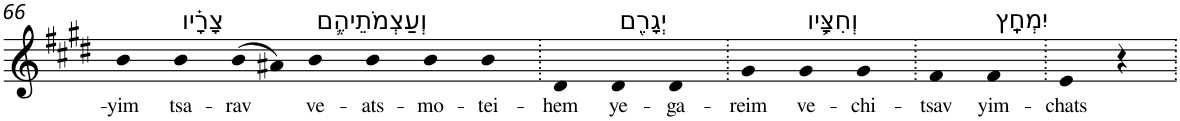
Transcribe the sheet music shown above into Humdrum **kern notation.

**kern	**text
*part1	*part1
*staff1	*staff1
*I"Piano	*
*I'Pno	*
!!LO:PB:g=z
*clefG2	*
*k[f#c#g#d#]	*
*E:	*
=66	=66
!	!LO:LY:b
4b	-yim
!LO:TX:a:t=צָרָ֗יו	!
!	!LO:LY:b
4b	tsa-
!	!LO:LY:b
(>8b	-rav
8a#X)	.
!LO:TX:a:t=וְעַצְמֹתֵיהֶ֛ם	!
!	!LO:LY:b
4b	ve-
!	!LO:LY:b
4b	-ats-
!	!LO:LY:b
4b	-mo-
!	!LO:LY:b
4b	-tei-
=67.	=67.
!	!LO:LY:b
4d#	-hem
!LO:TX:a:t=יְגָרֵ֖ם	!
!	!LO:LY:b
4d#	ye-
!	!LO:LY:b
4d#	-ga-
=68.	=68.
!	!LO:LY:b
4g#	-reim
!LO:TX:a:t=וְחִצָּ֥יו	!
!	!LO:LY:b
4g#	ve-
!	!LO:LY:b
4g#	-chi-
=69.	=69.
!	!LO:LY:b
4f#	-tsav
!LO:TX:a:t=יִמְחָֽץ	!
!	!LO:LY:b
4f#	yim-
=70.	=70.
!	!LO:LY:b
4e	-chats
4r	.
=.	=.
*-	*-
